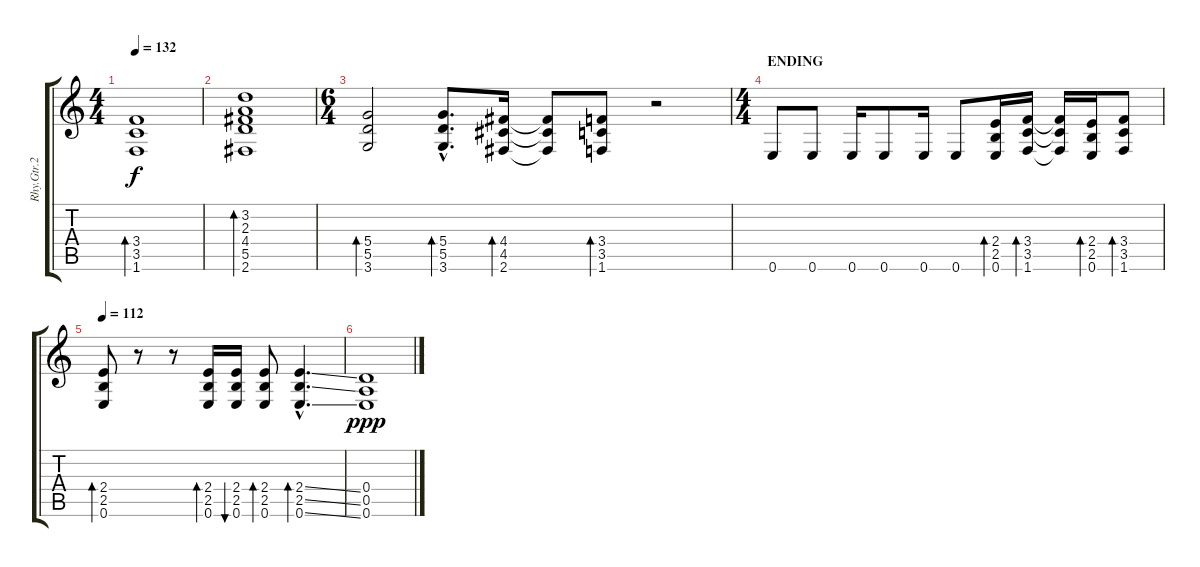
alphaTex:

\track ("Rhy.Gtr.2" "Rhy.Gtr.2") {instrument distortionguitar}
\staff {score tabs}
\tuning (E4 B3 G3 D3 A2 E2) {hide}
\ts (4 4)
\tempo 132
\clef g2
\ks c
(3.4 3.5 1.6).1{bd 60 dy f} |
(3.2 2.3 4.4 5.5 2.6).1{bd 60} |
\ts (6 4)
(5.4 5.5 3.6).2{bd 60} (5.4{hac} 5.5{hac} 3.6{hac}).8{d bd 60} (4.4 4.5 2.6).16{bd 30} (4.4{t} 4.5{t} 2.6{t}).8 (3.4 3.5 1.6).8{bd 60} r.2 |
\ts (4 4)
\section ("" "ENDING")
0.6.8 0.6.8 0.6.16 0.6.8 0.6.16 0.6.8 (2.4 2.5 0.6).16{bd 30} (3.4 3.5 1.6).16{bd 30} (3.4{t} 3.5{t} 1.6{t}).16 (2.4 2.5 0.6).16{bd 30} (3.4 3.5 1.6).8{bd 30} |
\tempo 112
(2.4 2.5 0.6).8{bd 30} r.8 r.8 (2.4 2.5 0.6).16{bd 60} (2.4 2.5 0.6).16{bu 30} (2.4 2.5 0.6).8{bd 30} (2.4{ss hac} 2.5{ss hac} 0.6{ss hac}).4{d bd 30} |
(0.4 0.5 0.6).1{dy ppp}
